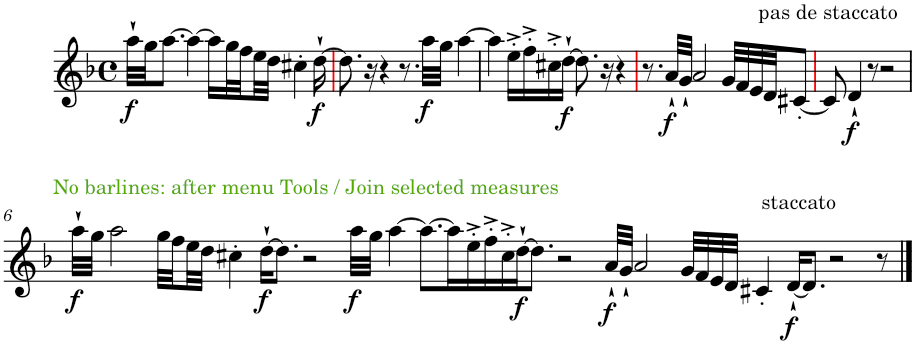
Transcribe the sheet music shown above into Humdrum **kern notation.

**kern	**dynam
*part1	*part1
*staff1	*staff1
*I"Flûte	*
*I'Fl.	*
*clefG2	*
*k[b-]	*
*M4/4	*
*met(c)	*
=1	=1
!	!LO:DY:b
32aa`\LLL	f
32gg\JJ	.
[8.aa\J	.
4aa\_	.
16aa\LL]	.
32gg\L	.
32ff\	.
32ee\	.
32dd\JJJ	.
4cc#X'\	.
!	!LO:DY:b
[16dd`\	f
=2	=2
8.dd\]	.
16r	.
4r	.
8.r	.
!	!LO:DY:b
32aa\LLL	f
32gg\JJJ	.
[4aa\	.
=3	=3
4aa\]	.
16ee^'\LL	.
16ff'^\	.
16cc#X^'\	.
!	!LO:DY:b
[16dd`\JJ	f
8.dd\]	.
16r	.
4r	.
=4	=4
8.r	.
!	!LO:DY:b
32a`/LLL	f
32g`/JJJ	.
2a/	.
32g/LLL	.
32f/	.
32e/	.
32d/JJ	.
!LO:TX:a:t=pas de staccato	!
[8c#X'/J	.
=5	=5
8c#/]	.
!	!LO:DY:b
4d`/	f
8r	.
2r	.
!!LO:LB:g=z
=6	=6
!LO:TX:a:color=#55AA00:t=No barlines&colon; after menu Tools / Join selected measures	!
!	!LO:DY:b
32aa`\LLL	f
32gg\JJJ	.
2aa\	.
32gg\LLL	.
32ff\	.
32ee\	.
32dd\JJJ	.
4cc#X'\	.
!	!LO:DY:b
[16dd`\KL	f
8.dd\J]	.
2r	.
!	!LO:DY:b
32aa\LLL	f
32gg\JJJ	.
[4aa\	.
8.aa\L_	.
16aa\L]	.
16ee^'\	.
16ff'^\	.
16cc#^'\	.
!	!LO:DY:b
[16dd`\J	f
8.dd\J]	.
2r	.
!	!LO:DY:b
32a`/LLL	f
32g`/JJJ	.
2a/	.
32g/LLL	.
32f/	.
32e/	.
32d/JJJ	.
!LO:TX:a:t=staccato	!
4c#X'/	.
!	!LO:DY:b
[16d`/KL	f
8.d/J]	.
2r	.
8r	.
==	==
*-	*-
